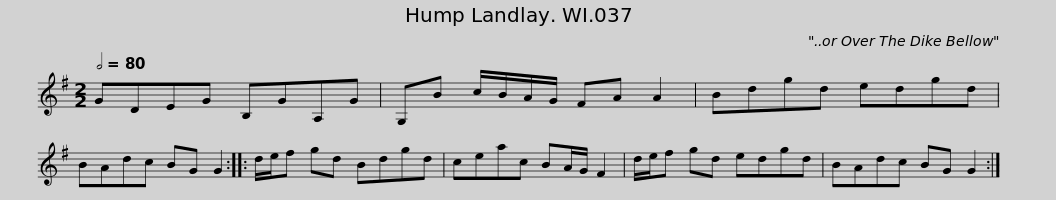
X:1
L:1/8
Q:1/2=80
M:2/2
I:linebreak $
K:G
V:1 treble
V:1
 GDEG B,GA,G | G,B c/B/A/G/ FA A2 | Bdgd edgd | BAdc BG G2 ::$ d/e/f gd Bdgd | %5
 ceac BA/G/ F2 | d/e/f gd edgd | BAdc BG G2 :| %8
